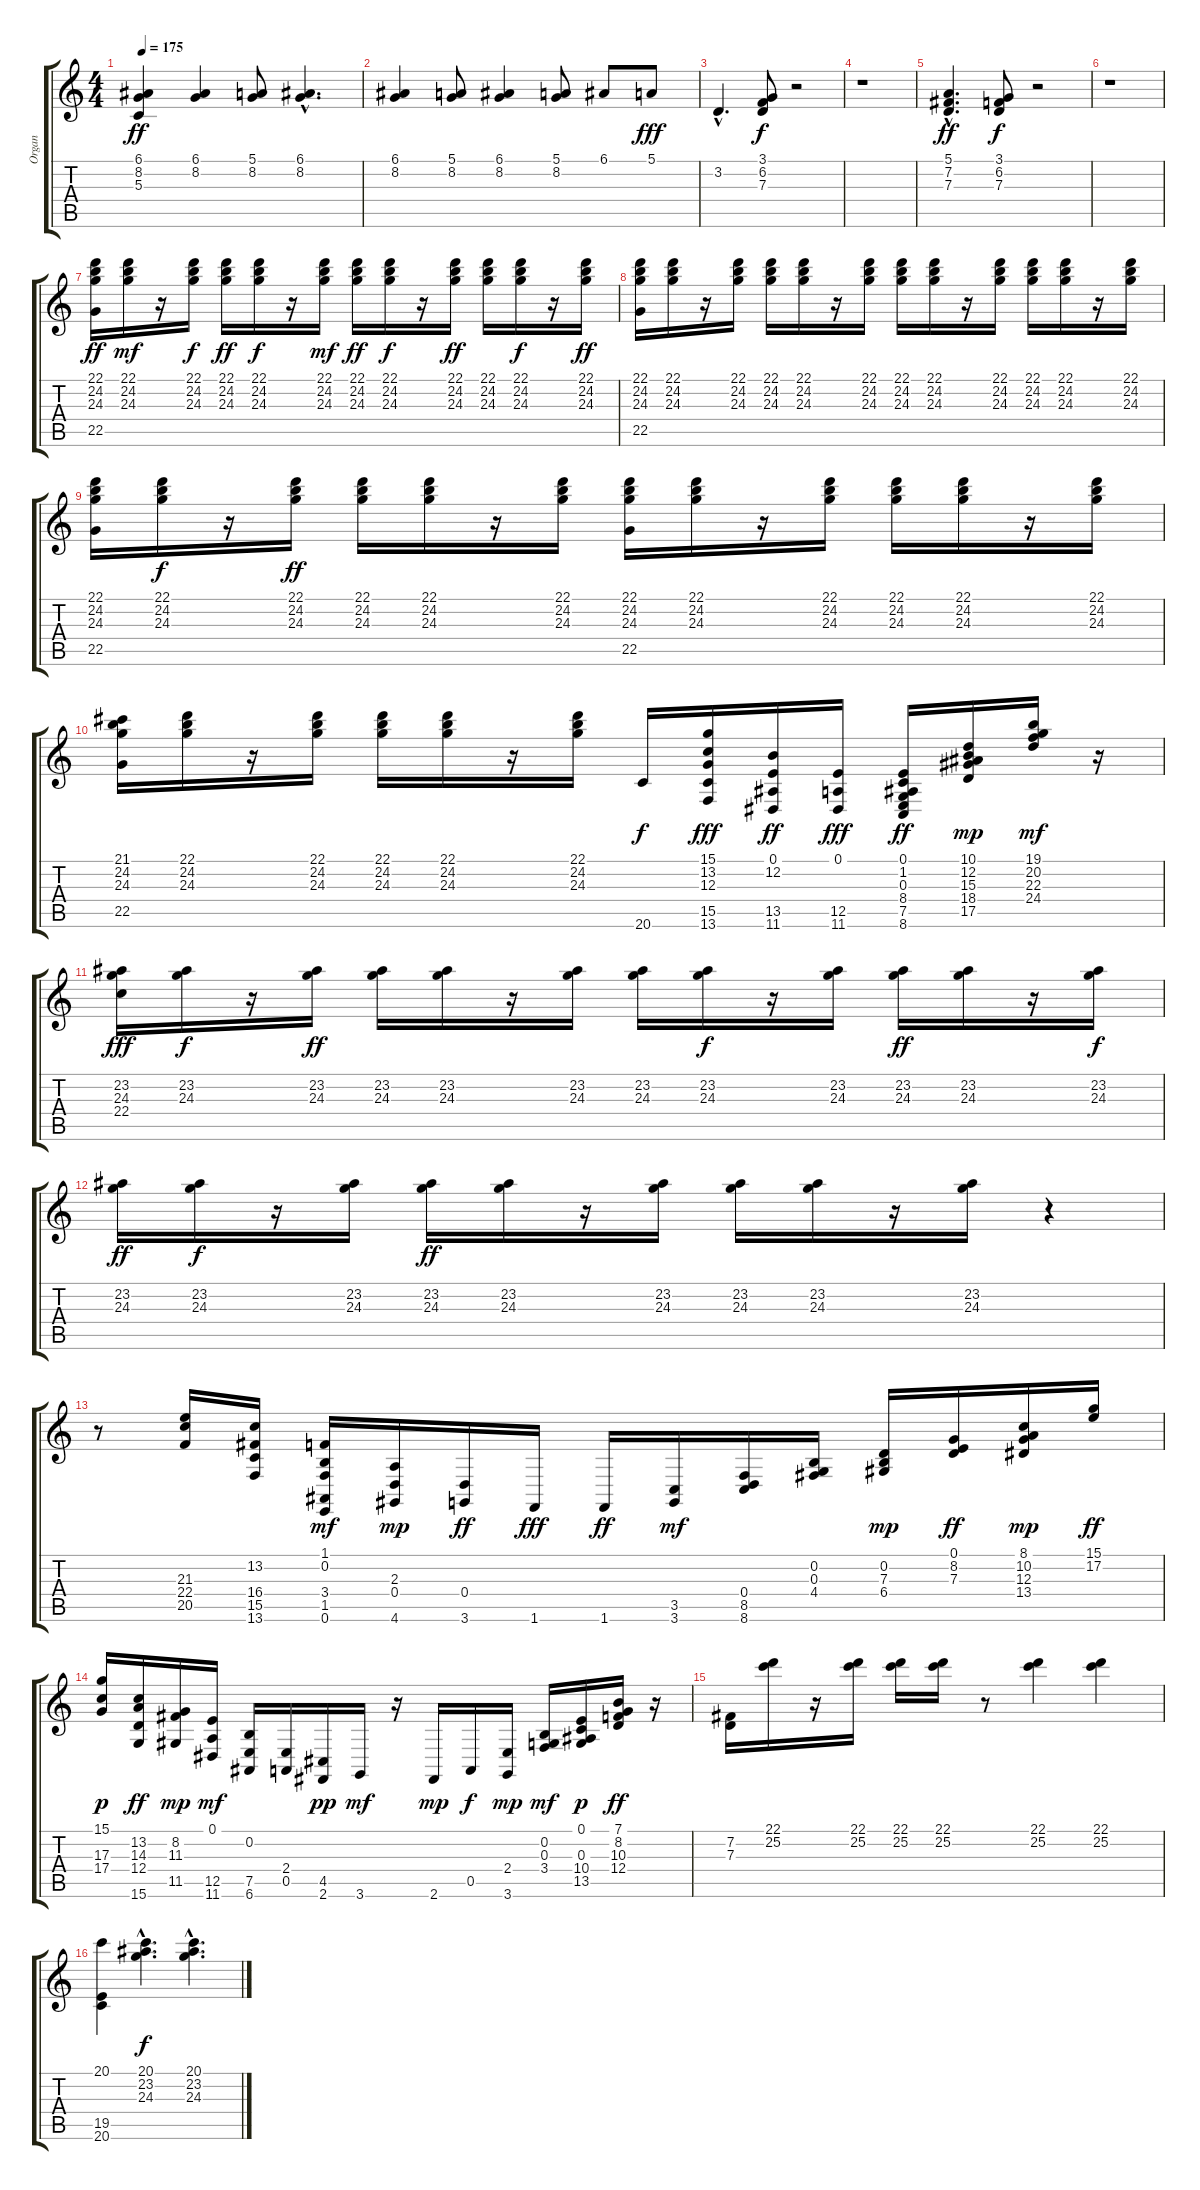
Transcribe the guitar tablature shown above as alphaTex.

\track ("Organ" "Organ") {instrument drawbarorgan}
\staff {score tabs}
\tuning (E4 B3 G3 D3 A2 E2) {hide}
\ts (4 4)
\tempo 175
\clef g2
\ks c
(6.1 8.2 5.3).4{dy ff} (6.1 8.2).4 (5.1 8.2).8 (6.1{hac} 8.2{hac}).4{d} |
(6.1 8.2).4 (5.1 8.2).8 (6.1 8.2).4 (5.1 8.2).8 6.1.8 5.1.8{dy fff} |
3.2{hac}.4{d} (3.1 6.2 7.3).8{dy f} r.2 |
r.1 |
(5.1{hac} 7.2{hac} 7.3{hac}).4{d dy ff} (3.1 6.2 7.3).8{dy f} r.2 |
r.1 |
(22.1 24.2 24.3 22.5).16{dy ff} (22.1 24.2 24.3).16{dy mf} r.16 (22.1 24.2 24.3).16{dy f} (22.1 24.2 24.3).16{dy ff} (22.1 24.2 24.3).16{dy f} r.16 (22.1 24.2 24.3).16{dy mf} (22.1 24.2 24.3).16{dy ff} (22.1 24.2 24.3).16{dy f} r.16 (22.1 24.2 24.3).16{dy ff} (22.1 24.2 24.3).16 (22.1 24.2 24.3).16{dy f} r.16 (22.1 24.2 24.3).16{dy ff} |
(22.1 24.2 24.3 22.5).16 (22.1 24.2 24.3).16 r.16 (22.1 24.2 24.3).16 (22.1 24.2 24.3).16 (22.1 24.2 24.3).16 r.16 (22.1 24.2 24.3).16 (22.1 24.2 24.3).16 (22.1 24.2 24.3).16 r.16 (22.1 24.2 24.3).16 (22.1 24.2 24.3).16 (22.1 24.2 24.3).16 r.16 (22.1 24.2 24.3).16 |
(22.1 24.2 24.3 22.5).16 (22.1 24.2 24.3).16{dy f} r.16 (22.1 24.2 24.3).16{dy ff} (22.1 24.2 24.3).16 (22.1 24.2 24.3).16 r.16 (22.1 24.2 24.3).16 (22.1 24.2 24.3 22.5).16 (22.1 24.2 24.3).16 r.16 (22.1 24.2 24.3).16 (22.1 24.2 24.3).16 (22.1 24.2 24.3).16 r.16 (22.1 24.2 24.3).16 |
(21.1 24.2 24.3 22.5).16 (22.1 24.2 24.3).16 r.16 (22.1 24.2 24.3).16 (22.1 24.2 24.3).16 (22.1 24.2 24.3).16 r.16 (22.1 24.2 24.3).16 20.6.16{dy f} (15.1 13.2 12.3 15.5 13.6).16{dy fff} (0.1 12.2 13.5 11.6).16{dy ff} (0.1 12.5 11.6).16{dy fff} (0.1 1.2 0.3 8.4 7.5 8.6).16{dy ff} (10.1 12.2 15.3 18.4 17.5).16{dy mp} (19.1 20.2 22.3 24.4).16{dy mf} r.16 |
(23.2 24.3 22.4).16{dy fff} (23.2 24.3).16{dy f} r.16 (23.2 24.3).16{dy ff} (23.2 24.3).16 (23.2 24.3).16 r.16 (23.2 24.3).16 (23.2 24.3).16 (23.2 24.3).16{dy f} r.16 (23.2 24.3).16 (23.2 24.3).16{dy ff} (23.2 24.3).16 r.16 (23.2 24.3).16{dy f} |
(23.2 24.3).16{dy ff} (23.2 24.3).16{dy f} r.16 (23.2 24.3).16 (23.2 24.3).16{dy ff} (23.2 24.3).16 r.16 (23.2 24.3).16 (23.2 24.3).16 (23.2 24.3).16 r.16 (23.2 24.3).16 r.4 |
r.8 (21.3 22.4 20.5).16 (13.2 16.4 15.5 13.6).16 (1.1 0.2 3.4 1.5 0.6).16{dy mf} (2.3 0.4 4.6).16{dy mp} (0.4 3.6).16{dy ff} 1.6.16{dy fff} 1.6.16{dy ff} (3.5 3.6).16{dy mf} (0.4 8.5 8.6).16 (0.2 0.3 4.4).16 (0.2 7.3 6.4).16{dy mp} (0.1 8.2 7.3).16{dy ff} (8.1 10.2 12.3 13.4).16{dy mp} (15.1 17.2).16{dy ff} |
(15.1 17.3 17.4).16{dy p} (13.2 14.3 12.4 15.6).16{dy ff} (8.2 11.3 11.5).16{dy mp} (0.1 12.5 11.6).16{dy mf} (0.2 7.5 6.6).16 (2.4 0.5).16 (4.5 2.6).16{dy pp} 3.6.16{dy mf} r.16 2.6.16{dy mp} 0.5.16{dy f} (2.4 3.6).16{dy mp} (0.2 0.3 3.4).16{dy mf} (0.1 0.3 10.4 13.5).16{dy p} (7.1 8.2 10.3 12.4).16{dy ff} r.16 |
(7.2 7.3).16 (22.1 25.2).16 r.16 (22.1 25.2).16 (22.1 25.2).16 (22.1 25.2).16 r.8 (22.1 25.2).4 (22.1 25.2).4 |
(20.1 19.5 20.6).4 (20.1{hac} 23.2{hac} 24.3{hac}).4{d dy f} (20.1{hac} 23.2{hac} 24.3{hac}).4{d}
